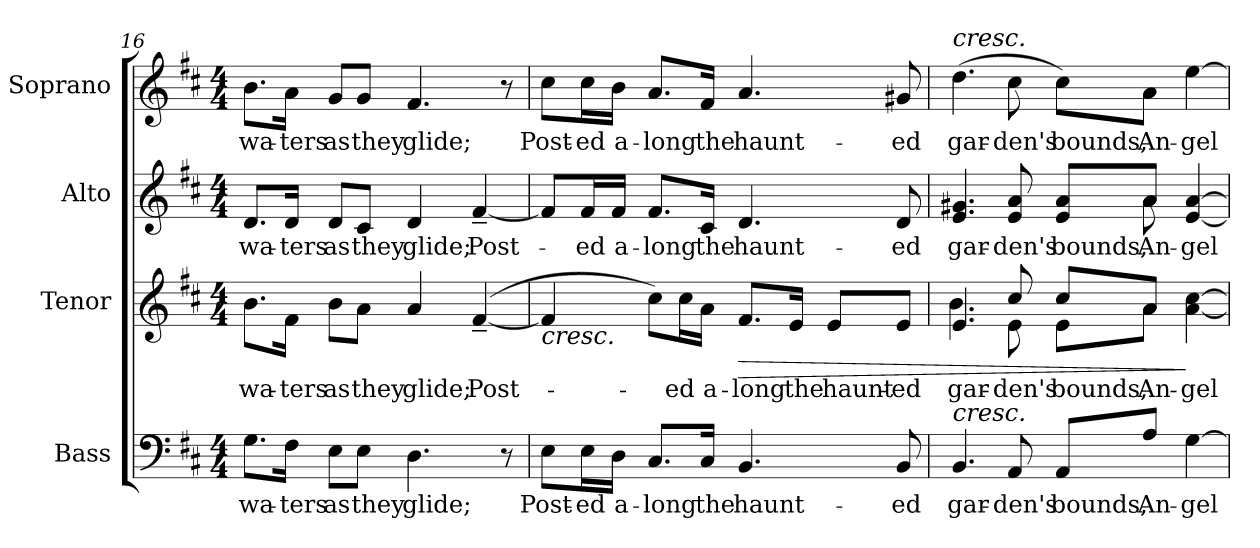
**kern	**text	**kern	**text	**dynam	**kern	**text	**kern	**text
*part4	*part4	*part3	*part3	*part3	*part2	*part2	*part1	*part1
*staff4	*staff4	*staff3	*staff3	*staff3	*staff2	*staff2	*staff1	*staff1
*I"Bass	*	*I"Tenor	*	*	*I"Alto	*	*I"Soprano	*
*I'B	*	*I'T	*	*	*I'A	*	*I'S	*
*clefF4	*	*clefG2	*	*	*clefG2	*	*clefG2	*
*	*	*ITrd7c12	*	*	*	*	*	*
*k[f#c#]	*	*k[f#c#]	*	*	*k[f#c#]	*	*k[f#c#]	*
*D:	*	*D:	*	*	*D:	*	*D:	*
*M4/4	*	*M4/4	*	*	*M4/4	*	*M4/4	*
=16	=16	=16	=16	=16	=16	=16	=16	=16
!	!LO:LY:b	!	!LO:LY:b	!	!	!LO:LY:b	!	!LO:LY:b
8.G\L	wa-	8.B\L	wa-	.	8.d/L	wa-	8.b\L	wa-
!	!LO:LY:b	!	!LO:LY:b	!	!	!LO:LY:b	!	!LO:LY:b
16F#\Jk	-ters	16F#\Jk	-ters	.	16d/Jk	-ters	16a\Jk	-ters
!	!LO:LY:b	!	!LO:LY:b	!	!	!LO:LY:b	!	!LO:LY:b
8E\L	as	8B\L	as	.	8d/L	as	8g/L	as
!	!LO:LY:b	!	!LO:LY:b	!	!	!LO:LY:b	!	!LO:LY:b
8E\J	they	8A\J	they	.	8c#/J	they	8g/J	they
!	!LO:LY:b	!	!LO:LY:b	!	!	!LO:LY:b	!	!LO:LY:b
4.D\	glide;	4A/	glide;	.	4d/	glide;	4.f#/	glide;
!	!	!	!LO:LY:b	!	!	!LO:LY:b	!	!
.	.	(<[4F#~/	Post-	.	[4f#~/	Post-	.	.
8r	.	.	.	.	.	.	8r	.
!!LO:PB:g=z
=17	=17	=17	=17	=17	=17	=17	=17	=17
!	!LO:LY:b	!	!	!LO:HP:b	!	!	!	!LO:LY:b
8E\L	Post-	4F#/]	.	<	8f#/L]	.	8cc#\L	Post-
!	!LO:LY:b	!	!	!	!	!LO:LY:b	!	!LO:LY:b
16E\L	-ed	.	.	.	16f#/L	-ed	16cc#\L	-ed
!	!LO:LY:b	!	!	!	!	!LO:LY:b	!	!LO:LY:b
16D\JJ	a-	.	.	.	16f#/JJ	a-	16b\JJ	a-
!	!LO:LY:b	!	!	!	!	!LO:LY:b	!	!LO:LY:b
8.C#/L	-long	8c#\L)	.	.	8.f#/L	-long	8.a/L	-long
!	!	!	!LO:LY:b	!	!	!	!	!
.	.	16c#\L	-ed	.	.	.	.	.
!	!LO:LY:b	!	!LO:LY:b	!	!	!LO:LY:b	!	!LO:LY:b
16C#/Jk	the	16A\JJ	a-	.	16c#/Jk	the	16f#/Jk	the
!	!LO:LY:b	!	!LO:LY:b	!LO:HP:b	!	!LO:LY:b	!	!LO:LY:b
4.BB/	haunt-	8.F#/L	-long	>	4.d/	haunt-	4.a/	haunt-
!	!	!	!LO:LY:b	!	!	!	!	!
.	.	16E/Jk	the	.	.	.	.	.
!	!	!	!LO:LY:b	!	!	!	!	!
.	.	8E/L	haunt-	[	.	.	.	.
!	!LO:LY:b	!	!LO:LY:b	!	!	!LO:LY:b	!	!LO:LY:b
8BB/	-ed	8E/J	-ed	.	8d/	-ed	8g#X/	-ed
=18	=18	=18	=18	=18	=18	=18	=18	=18
!	!	!	!	!	!	!	!LO:TX:a:i:t=cresc.	!
!	!	!	!	!	!LO:TX:a:i:t=cresc.	!	!	!
!	!	!LO:TX:a:i:t=cresc.	!	!	!	!	!	!
!LO:TX:a:i:t=cresc.	!	!	!	!	!	!	!	!
!	!LO:LY:b	!	!LO:LY:b	!	!	!LO:LY:b	!	!LO:LY:b
*	*	*^	*	*	*^	*	*	*
4.BB/	gar-	4.E/	4.B\	gar-	.	4.e/ 4.g#X/	2ryy	gar-	(>4.dd\	gar-
!	!LO:LY:b	!	!	!LO:LY:b	!	!	!	!LO:LY:b	!	!LO:LY:b
8AA/	-den's	8c#/	8E\	den's	.	8e/ 8a/	.	-den's	8cc#\	-den's
!	!LO:LY:b	!	!	!LO:LY:b	!	!	!	!LO:LY:b	!	!LO:LY:b
8AA/L	bounds,	8c#/L	8E\L	bounds,	.	8e/ 8a/L	8ryy	bounds,	8cc#\L)	bounds,
!	!LO:LY:b	!	!	!LO:LY:b	!	!	!	!LO:LY:b	!	!LO:LY:b
8A/J	An-	8A/J	8A\J	An-	.	8a/J	8a\	An-	8a\J	An-
!	!LO:LY:b	!	!	!LO:LY:b	!	!	!	!LO:LY:b	!	!LO:LY:b
[4G\	-gel-	[4A\ [4c#\	4ryy	-gel-	]	[4e/ [4a/	4ryy	-gel-	[4ee\	-gel-
*	*	*v	*v	*	*	*	*	*	*	*
*	*	*	*	*	*v	*v	*	*	*
=	=	=	=	=	=	=	=	=
*-	*-	*-	*-	*-	*-	*-	*-	*-
